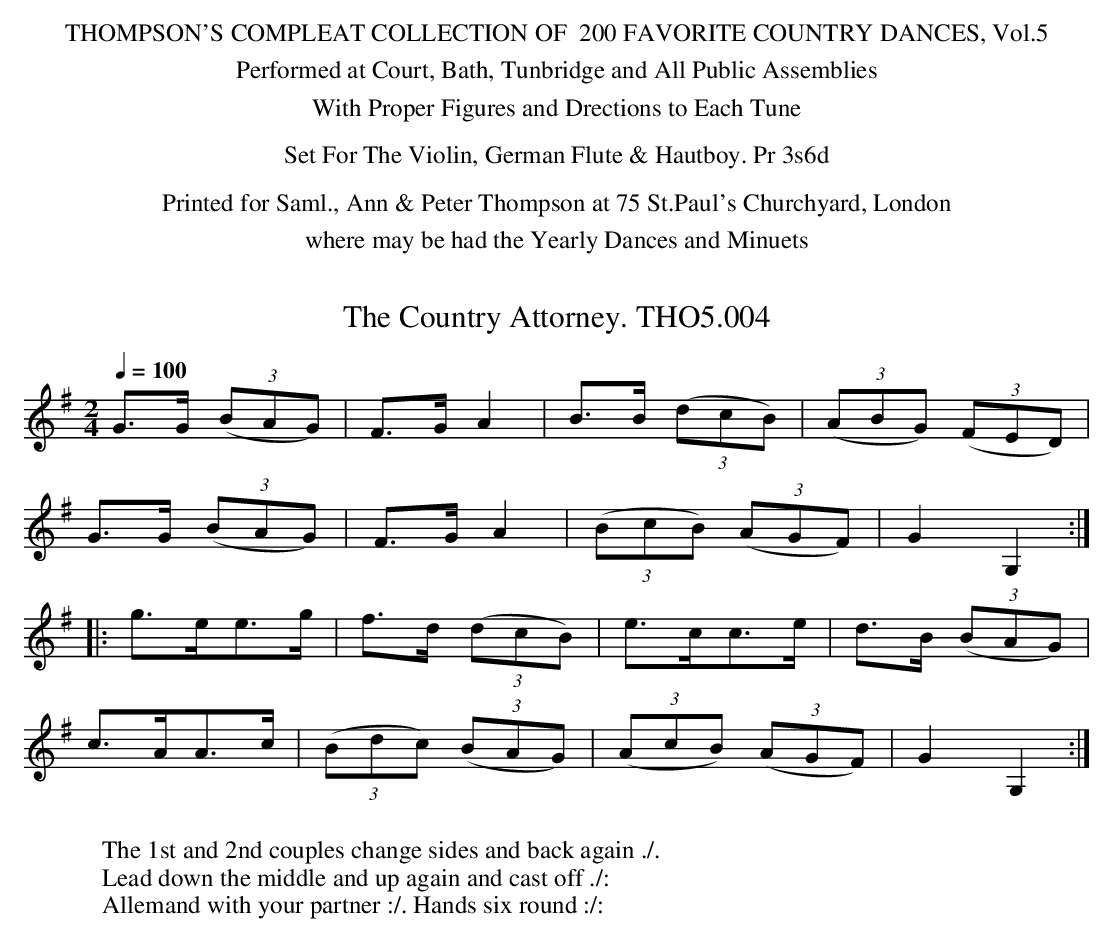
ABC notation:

X:1
T:Country Attorney. THO5.004, The
M:2/4
L:1/8
Q:1/4=100
K:G
G>G (3(BAG)|F>G A2|B>B (3(dcB)|(3(ABG) (3(FED)|
G>G (3(BAG)|F>G A2|(3(BcB) (3(AGF)|G2 G,2:|
|:g>ee>g|f>d (3(dcB)|e>cc>e|d>B (3(BAG)|
c>AA>c|(3(Bdc) (3(BAG)| (3(AcB) (3(AGF)|G2 G,2:|
W:
W:The 1st and 2nd couples change sides and back again ./.
W:Lead down the middle and up again and cast off ./:
W:Allemand with your partner :/. Hands six round :/:
